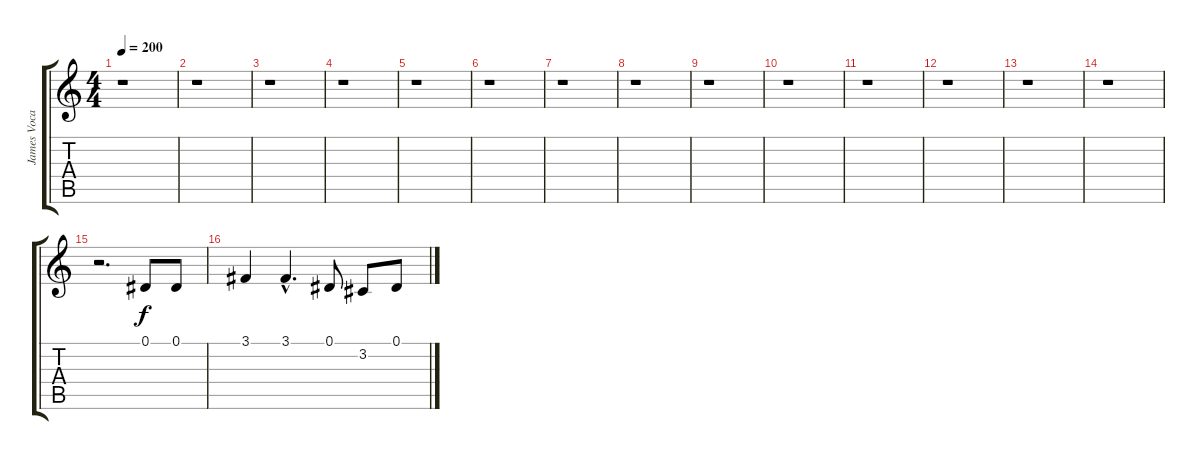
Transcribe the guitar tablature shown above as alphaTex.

\track ("James Vocals" "James Voca") {instrument voiceoohs}
\staff {score tabs}
\tuning (Eb4 Bb3 Gb3 Db3 Ab2 Eb2) {hide}
\ts (4 4)
\tempo 200
\clef g2
\ks c
r.1{dy f} |
r.1 |
r.1 |
r.1 |
r.1 |
r.1 |
r.1 |
r.1 |
r.1 |
r.1 |
r.1 |
r.1 |
r.1 |
r.1 |
r.2{d} 0.1.8 0.1.8 |
3.1.4 3.1{hac}.4{d} 0.1.8 3.2.8 0.1.8
